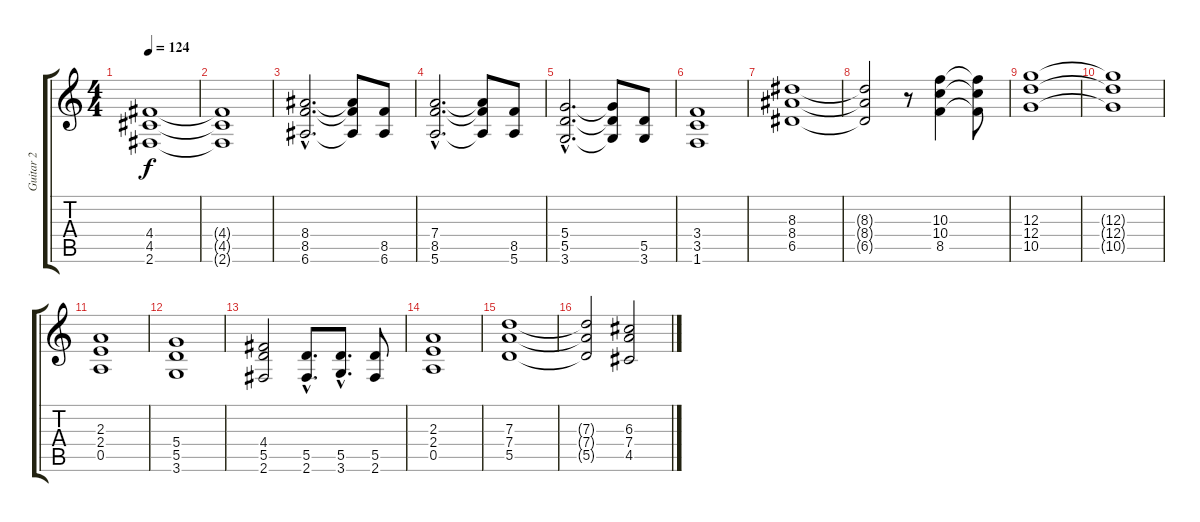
\track ("Guitar 2" "Guitar 2") {instrument distortionguitar}
\staff {score tabs}
\tuning (E4 B3 G3 D3 A2 E2) {hide}
\ts (4 4)
\tempo 124
\clef g2
\ks c
(4.4 4.5 2.6).1{dy f} |
(4.4{t} 4.5{t} 2.6{t}).1 |
\section ("" "")
(8.4{hac} 8.5{hac} 6.6{hac}).2{d} (8.4{t} 8.5{t} 6.6{t}).8 (8.5 6.6).8 |
(7.4{hac} 8.5{hac} 5.6{hac}).2{d} (7.4{t} 8.5{t} 5.6{t}).8 (8.5 5.6).8 |
(5.4{hac} 5.5{hac} 3.6{hac}).2{d} (5.4{t} 5.5{t} 3.6{t}).8 (5.5 3.6).8 |
(3.4 3.5 1.6).1 |
(8.3 8.4 6.5).1 |
(8.3{t} 8.4{t} 6.5{t}).2 r.8 (10.3 10.4 8.5).4 (10.3{t} 10.4{t} 8.5{t}).8 |
(12.3 12.4 10.5).1 |
(12.3{t} 12.4{t} 10.5{t}).1 |
(2.3 2.4 0.5).1 |
(5.4 5.5 3.6).1 |
(4.4 5.5 2.6).2 (5.5{hac} 2.6{hac}).8{d} (5.5{hac} 3.6{hac}).8{d} (5.5 2.6).8 |
(2.3 2.4 0.5).1 |
\section ("" "")
(7.3 7.4 5.5).1 |
(7.3{t} 7.4{t} 5.5{t}).2 (6.3 7.4 4.5).2
